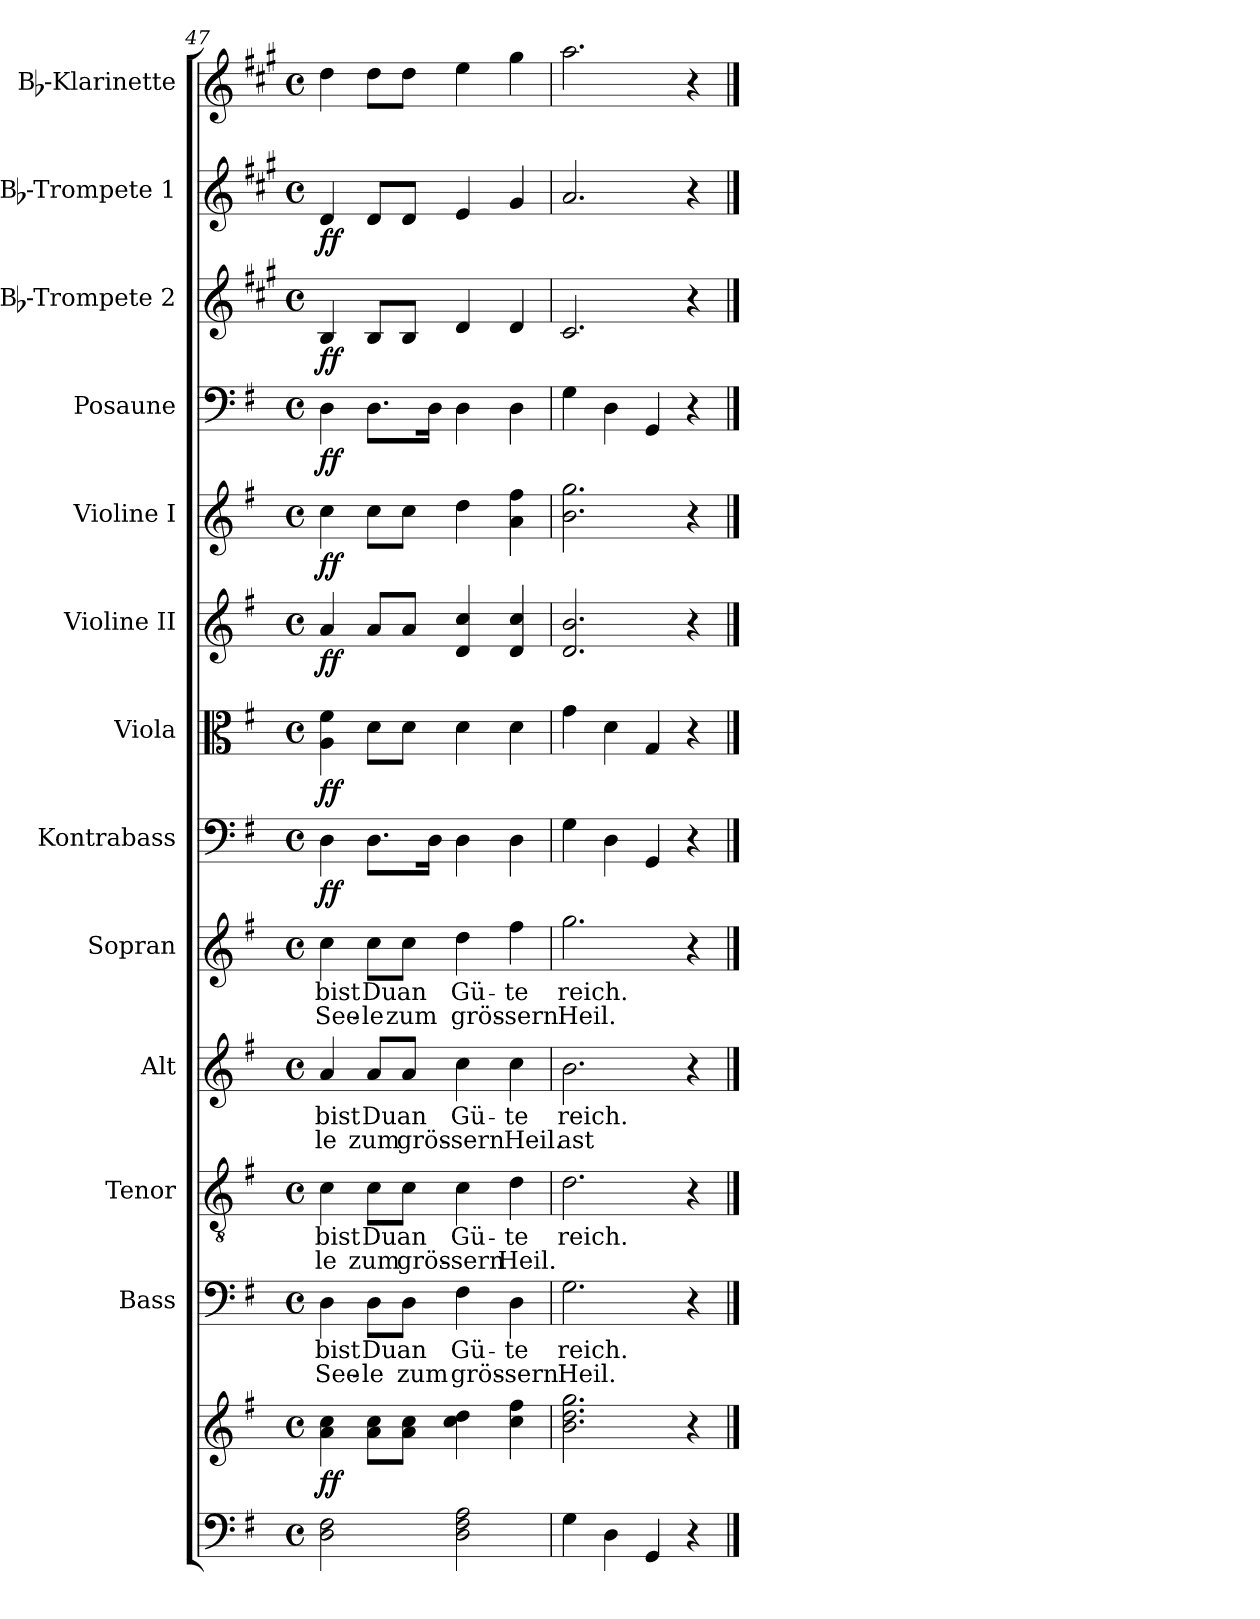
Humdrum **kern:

**kern	**kern	**dynam	**kern	**text	**text	**kern	**text	**text	**kern	**text	**text	**kern	**text	**text	**kern	**dynam	**kern	**dynam	**kern	**dynam	**kern	**dynam	**kern	**dynam	**kern	**dynam	**kern	**dynam	**kern
*part13	*part13	*part13	*part12	*part12	*part12	*part11	*part11	*part11	*part10	*part10	*part10	*part9	*part9	*part9	*part8	*part8	*part7	*part7	*part6	*part6	*part5	*part5	*part4	*part4	*part3	*part3	*part2	*part2	*part1
*staff14	*staff13	*staff13/14	*staff12	*staff12	*staff12	*staff11	*staff11	*staff11	*staff10	*staff10	*staff10	*staff9	*staff9	*staff9	*staff8	*staff8	*staff7	*staff7	*staff6	*staff6	*staff5	*staff5	*staff4	*staff4	*staff3	*staff3	*staff2	*staff2	*staff1
*	*	*	*I"Bass	*	*	*I"Tenor	*	*	*I"Alt	*	*	*I"Sopran	*	*	*I"Kontrabass	*	*I"Viola	*	*I"Violine II	*	*I"Violine I	*	*I"Posaune	*	*I"Bb-Trompete 2	*	*I"Bb-Trompete 1	*	*I"Bb-Klarinette
*	*	*	*I'B.	*	*	*I'T.	*	*	*I'A.	*	*	*I'S.	*	*	*I'Kb.	*	*I'Vla.	*	*I'Vl. II	*	*I'Vl. I	*	*I'Pos.	*	*I'Bb Trp. 2	*	*I'Bb Trp. 1	*	*I'Bb Kl.
*clefF4	*clefG2	*	*clefF4	*	*	*clefGv2	*	*	*clefG2	*	*	*clefG2	*	*	*clefF4	*	*clefC3	*	*clefG2	*	*clefG2	*	*clefF4	*	*clefG2	*	*clefG2	*	*clefG2
*	*	*	*	*	*	*	*	*	*	*	*	*	*	*	*ITrd7c12	*	*	*	*	*	*	*	*	*	*ITrd1c2	*	*ITrd1c2	*	*ITrd1c2
*k[f#]	*k[f#]	*	*k[f#]	*	*	*k[f#]	*	*	*k[f#]	*	*	*k[f#]	*	*	*k[f#]	*	*k[f#]	*	*k[f#]	*	*k[f#]	*	*k[f#]	*	*k[f#]	*	*k[f#]	*	*k[f#]
*G:	*G:	*	*G:	*	*	*G:	*	*	*G:	*	*	*G:	*	*	*G:	*	*G:	*	*G:	*	*G:	*	*G:	*	*G:	*	*G:	*	*G:
*M4/4	*M4/4	*	*M4/4	*	*	*M4/4	*	*	*M4/4	*	*	*M4/4	*	*	*M4/4	*	*M4/4	*	*M4/4	*	*M4/4	*	*M4/4	*	*M4/4	*	*M4/4	*	*M4/4
*met(c)	*met(c)	*	*met(c)	*	*	*met(c)	*	*	*met(c)	*	*	*met(c)	*	*	*met(c)	*	*met(c)	*	*met(c)	*	*met(c)	*	*met(c)	*	*met(c)	*	*met(c)	*	*met(c)
=47	=47	=47	=47	=47	=47	=47	=47	=47	=47	=47	=47	=47	=47	=47	=47	=47	=47	=47	=47	=47	=47	=47	=47	=47	=47	=47	=47	=47	=47
!	!	!LO:DY:b	!	!LO:LY:b	!LO:LY:b	!	!LO:LY:b	!LO:LY:b	!	!LO:LY:b	!LO:LY:b	!	!LO:LY:b	!LO:LY:b	!	!LO:DY:b	!	!LO:DY:b	!	!LO:DY:b	!	!LO:DY:b	!	!LO:DY:b	!	!LO:DY:b	!	!LO:DY:b	!
2D\ 2F#\	4a\ 4cc\	ff	4D\	bist	See-	4c\	bist	-le	4a/	bist	-le	4cc\	bist	See-	4DD\	ff	4A\ 4f#\	ff	4a/	ff	4cc\	ff	4D\	ff	4A/	ff	4c/	ff	4cc\
!	!	!	!	!LO:LY:b	!LO:LY:b	!	!LO:LY:b	!LO:LY:b	!	!LO:LY:b	!LO:LY:b	!	!LO:LY:b	!LO:LY:b	!	!	!	!	!	!	!	!	!	!	!	!	!	!	!
.	8a\ 8cc\L	.	8D\L	Du	-le	8c\L	Du	zum	8a/L	Du	zum	8cc\L	Du	-le	8.DD\L	.	8d\L	.	8a/L	.	8cc\L	.	8.D\L	.	8A/L	.	8c/L	.	8cc\L
!	!	!	!	!LO:LY:b	!LO:LY:b	!	!LO:LY:b	!LO:LY:b	!	!LO:LY:b	!LO:LY:b	!	!LO:LY:b	!LO:LY:b	!	!	!	!	!	!	!	!	!	!	!	!	!	!	!
.	8a\ 8cc\J	.	8D\J	an	zum	8c\J	an	grös-	8a/J	an	grös-	8cc\J	an	zum	.	.	8d\J	.	8a/J	.	8cc\J	.	.	.	8A/J	.	8c/J	.	8cc\J
.	.	.	.	.	.	.	.	.	.	.	.	.	.	.	16DD\Jk	.	.	.	.	.	.	.	16D\Jk	.	.	.	.	.	.
!	!	!	!	!LO:LY:b	!LO:LY:b	!	!LO:LY:b	!LO:LY:b	!	!LO:LY:b	!LO:LY:b	!	!LO:LY:b	!LO:LY:b	!	!	!	!	!	!	!	!	!	!	!	!	!	!	!
2D\ 2F#\ 2A\	4cc\ 4dd\	.	4F#\	Gü-	grös-	4c\	Gü-	-sern	4cc\	Gü-	-sern	4dd\	Gü-	grös-	4DD\	.	4d\	.	4d/ 4cc/	.	4dd\	.	4D\	.	4c/	.	4d/	.	4dd\
!	!	!	!	!LO:LY:b	!LO:LY:b	!	!LO:LY:b	!LO:LY:b	!	!LO:LY:b	!LO:LY:b	!	!LO:LY:b	!LO:LY:b	!	!	!	!	!	!	!	!	!	!	!	!	!	!	!
.	4cc\ 4ff#\	.	4D\	-te	-sern	4d\	-te	Heil.	4cc\	-te	Heil.	4ff#\	-te	-sern	4DD\	.	4d\	.	4d/ 4cc/	.	4a\ 4ff#\	.	4D\	.	4c/	.	4f#/	.	4ff#\
=48	=48	=48	=48	=48	=48	=48	=48	=48	=48	=48	=48	=48	=48	=48	=48	=48	=48	=48	=48	=48	=48	=48	=48	=48	=48	=48	=48	=48	=48
!	!	!	!	!LO:LY:b	!LO:LY:b	!	!LO:LY:b	!	!	!LO:LY:b	!LO:LY:b	!	!LO:LY:b	!LO:LY:b	!	!	!	!	!	!	!	!	!	!	!	!	!	!	!
4G\	2.b\ 2.dd\ 2.gg\	.	2.G\	reich.	Heil.	2.d\	reich.	.	2.b\	reich.	ast	2.gg\	reich.	Heil.	4GG\	.	4g\	.	2.d/ 2.b/	.	2.b\ 2.gg\	.	4G\	.	2.B/	.	2.g/	.	2.gg\
4D\	.	.	.	.	.	.	.	.	.	.	.	.	.	.	4DD\	.	4d\	.	.	.	.	.	4D\	.	.	.	.	.	.
4GG/	.	.	.	.	.	.	.	.	.	.	.	.	.	.	4GGG/	.	4G/	.	.	.	.	.	4GG/	.	.	.	.	.	.
4r	4r	.	4r	.	.	4r	.	.	4r	.	.	4r	.	.	4r	.	4r	.	4r	.	4r	.	4r	.	4r	.	4r	.	4r
==	==	==	==	==	==	==	==	==	==	==	==	==	==	==	==	==	==	==	==	==	==	==	==	==	==	==	==	==	==
*-	*-	*-	*-	*-	*-	*-	*-	*-	*-	*-	*-	*-	*-	*-	*-	*-	*-	*-	*-	*-	*-	*-	*-	*-	*-	*-	*-	*-	*-
